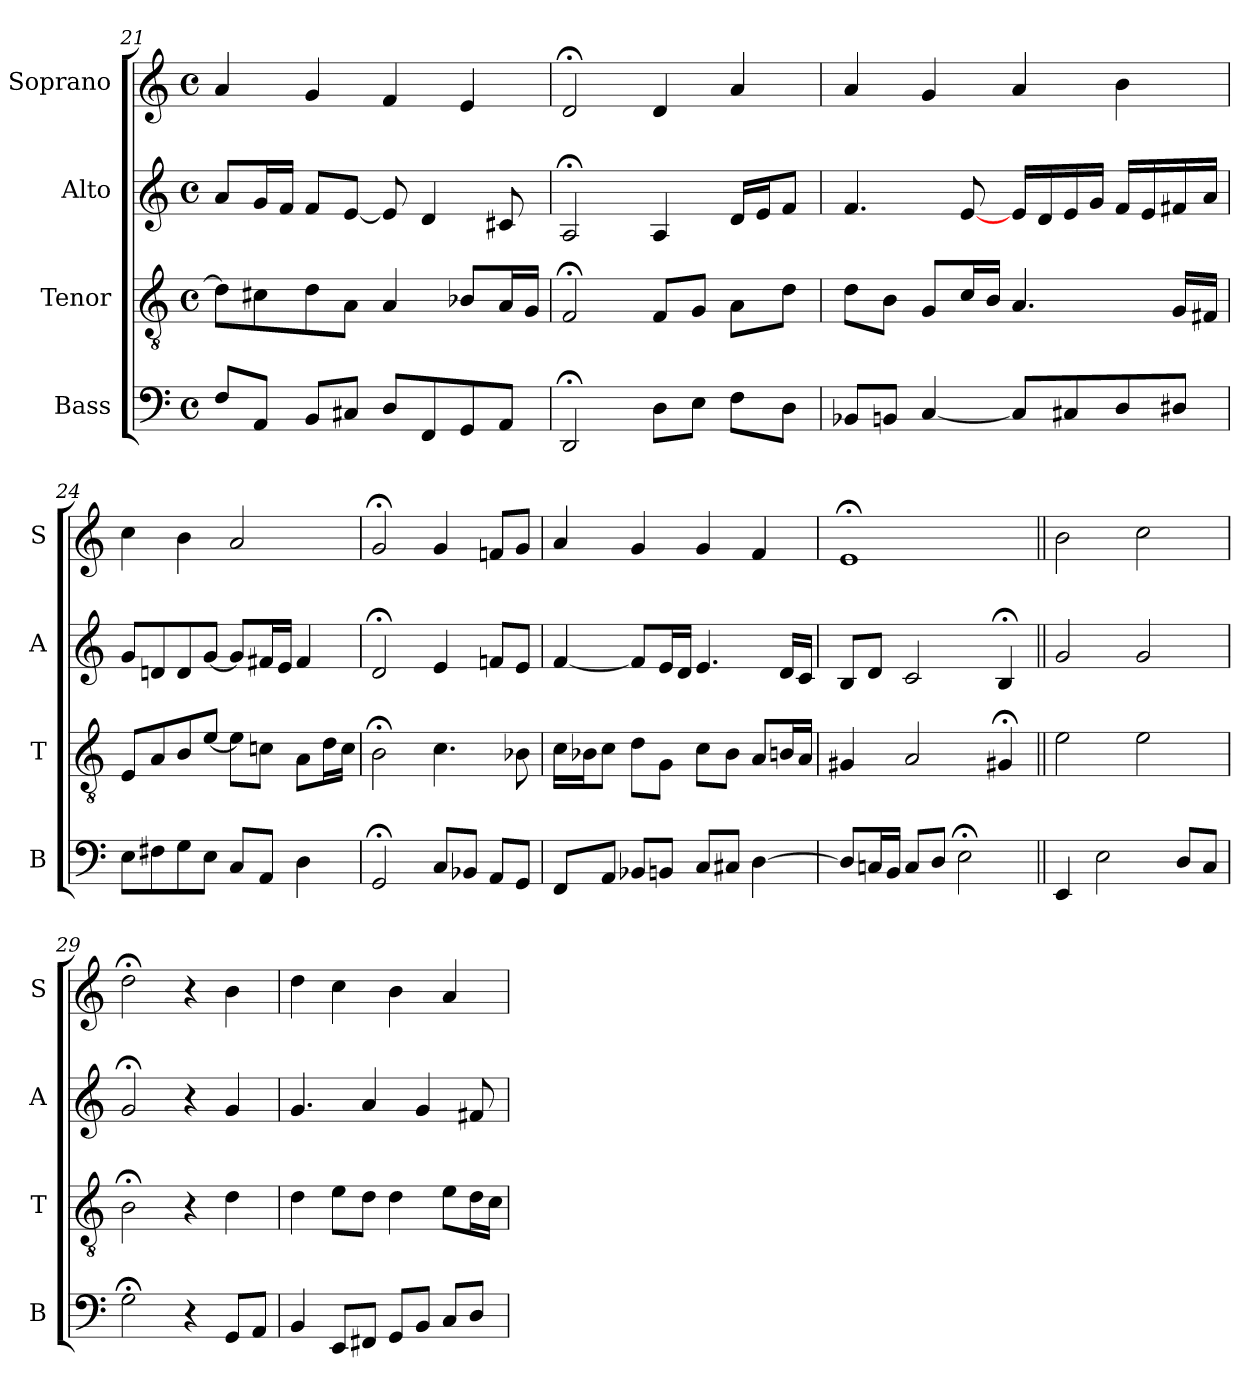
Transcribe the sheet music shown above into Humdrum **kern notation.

**kern	**kern	**kern	**kern
*part4	*part3	*part2	*part1
*staff4	*staff3	*staff2	*staff1
*I"Bass	*I"Tenor	*I"Alto	*I"Soprano
*I'B	*I'T	*I'A	*I'S
*clefF4	*clefGv2	*clefG2	*clefG2
*k[]	*k[]	*k[]	*k[]
*a:	*a:	*a:	*a:
*M4/4	*M4/4	*M4/4	*M4/4
*met(c)	*met(c)	*met(c)	*met(c)
=21	=21	=21	=21
8FL	8dL]	8aL	4a
8AAJ	8c#X	16gL	.
.	.	16fJJ	.
8BBL	8d	8fL	4g
8C#XJ	8AJ	[8eJ	.
8DL	4A	8e]	4f
8FF	.	4d	.
8GG	8B-XL	.	4e
8AAJ	16AL	8c#X	.
.	16GJJ	.	.
=22	=22	=22	=22
2DD;<	2F;<	2A;<	2d;<
8DL	8FL	4A	4d
8EJ	8GJ	.	.
8FL	8AL	16dLL	4a
.	.	16eJ	.
8DJ	8dJ	8fJ	.
=23	=23	=23	=23
8BB-XL	8dL	4.f	4a
8BBnJ	8BJ	.	.
[4C	8GL	.	4g
.	16cL	[8e	.
.	16BJJ	.	.
8CL]	4.A	16eLL	4a
.	.	16d	.
8C#X	.	16e	.
.	.	16gJJ	.
8D	.	16fLL	4b
.	.	16e	.
8D#XJ	16GLL	16f#X	.
.	16F#XJJ	16aJJ	.
=24	=24	=24	=24
8EL	8EL	8gL	4cc
8F#X	8A	8dn	.
8G	8B	8d	4b
8EJ	[8eJ	[8gJ	.
8CL	8eL]	8gL]	2a
8AAJ	8cnJ	16f#XL	.
.	.	16eJJ	.
4D	8AL	4f#	.
.	16dL	.	.
.	16cJJ	.	.
=25	=25	=25	=25
2GG;<	2B;<	2d;<	2g;<
8CL	4.c	4e	4g
8BB-XJ	.	.	.
8AAL	.	8fnL	8fnL
8GGJ	8B-X	8eJ	8gJ
=26	=26	=26	=26
8FFL	16cLL	[4f	4a
.	16B-XJ	.	.
8AAJ	8cJ	.	.
8BB-XL	8dL	8fL]	4g
8BBnJ	8GJ	16eL	.
.	.	16dJJ	.
8CL	8cL	4.e	4g
8C#XJ	8B-J	.	.
[4D	8AL	.	4f
.	16BnL	16dLL	.
.	16AJJ	16cJJ	.
=27	=27	=27	=27
8DL]	4G#X	8BL	1e;<
16CnL	.	8dJ	.
16BBJJ	.	.	.
8CL	2A	2c	.
8DJ	.	.	.
2E;<	.	.	.
.	4G#X;<	4B;<	.
=28||	=28||	=28||	=28||
4EE	2e	2g	2b
2E	.	.	.
.	2e	2g	2cc
8DL	.	.	.
8CJ	.	.	.
=29	=29	=29	=29
2G;<	2B;<	2g;<	2dd;<
4r	4r	4r	4r
8GGL	4d	4g	4b
8AAJ	.	.	.
=30	=30	=30	=30
4BB	4d	4.g	4dd
8EEL	8eL	.	4cc
8FF#XJ	8dJ	4a	.
8GGL	4d	.	4b
8BBJ	.	4g	.
8CL	8eL	.	4a
8DJ	16dL	8f#X	.
.	16cJJ	.	.
=	=	=	=
*-	*-	*-	*-
